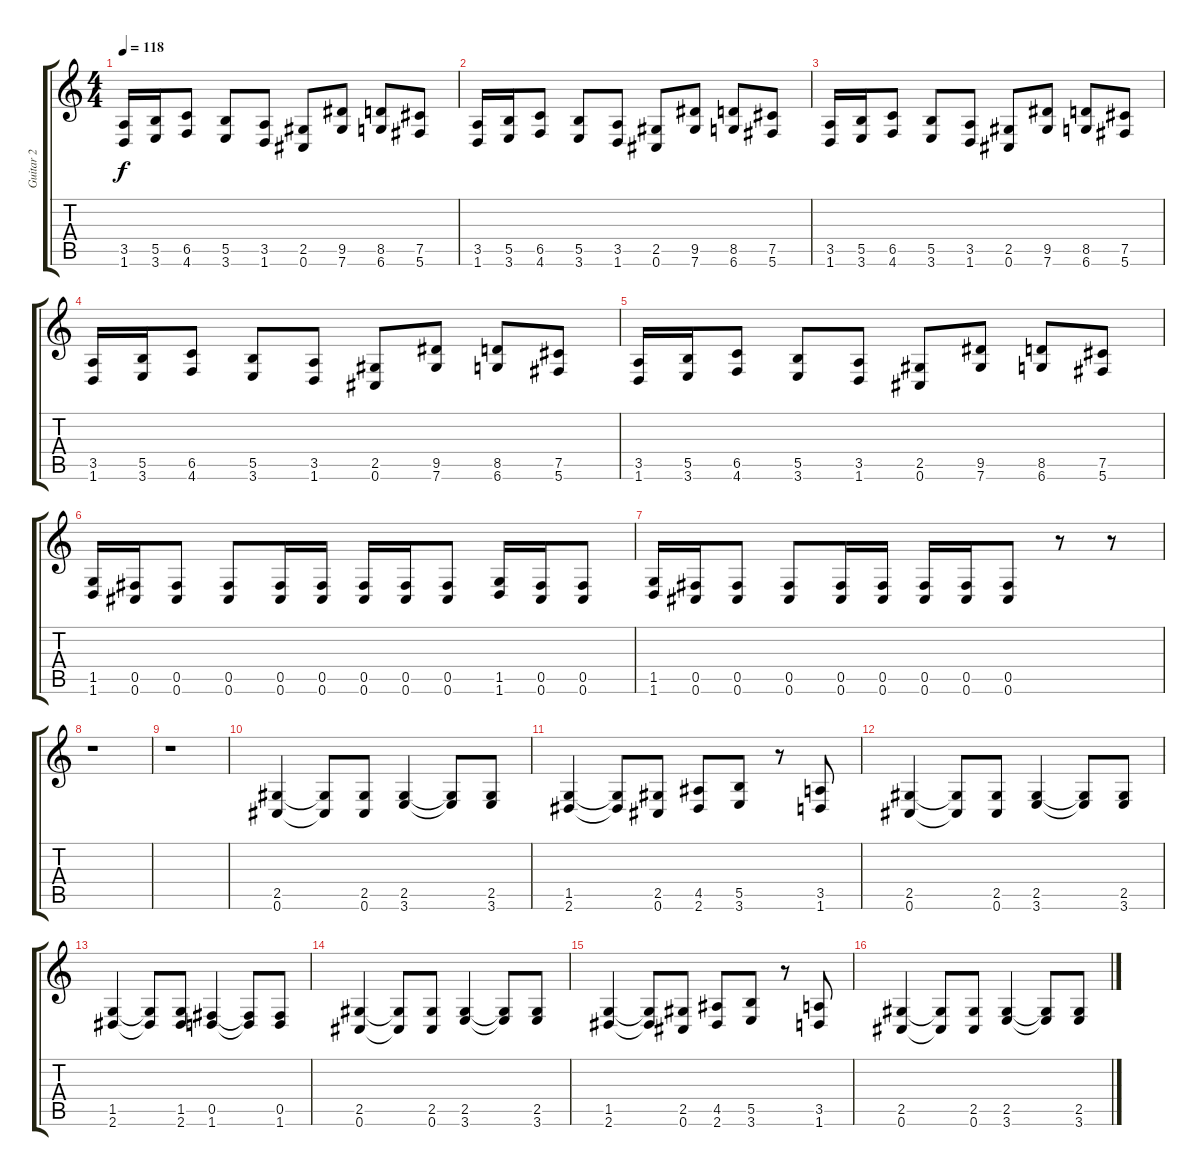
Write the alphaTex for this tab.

\track ("Guitar 2" "Guitar 2") {instrument distortionguitar}
\staff {score tabs}
\tuning (Db4 Ab3 E3 B2 Gb2 Db2) {hide}
\ts (4 4)
\tempo 118
\clef g2
\ks c
(3.5 1.6).16{dy f} (5.5 3.6).16 (6.5 4.6).8 (5.5 3.6).8 (3.5 1.6).8 (2.5 0.6).8 (9.5 7.6).8 (8.5 6.6).8 (7.5 5.6).8 |
(3.5 1.6).16 (5.5 3.6).16 (6.5 4.6).8 (5.5 3.6).8 (3.5 1.6).8 (2.5 0.6).8 (9.5 7.6).8 (8.5 6.6).8 (7.5 5.6).8 |
(3.5 1.6).16 (5.5 3.6).16 (6.5 4.6).8 (5.5 3.6).8 (3.5 1.6).8 (2.5 0.6).8 (9.5 7.6).8 (8.5 6.6).8 (7.5 5.6).8 |
(3.5 1.6).16 (5.5 3.6).16 (6.5 4.6).8 (5.5 3.6).8 (3.5 1.6).8 (2.5 0.6).8 (9.5 7.6).8 (8.5 6.6).8 (7.5 5.6).8 |
(3.5 1.6).16 (5.5 3.6).16 (6.5 4.6).8 (5.5 3.6).8 (3.5 1.6).8 (2.5 0.6).8 (9.5 7.6).8 (8.5 6.6).8 (7.5 5.6).8 |
(1.5 1.6).16 (0.5 0.6).16 (0.5 0.6).8 (0.5 0.6).8 (0.5 0.6).16 (0.5 0.6).16 (0.5 0.6).16 (0.5 0.6).16 (0.5 0.6).8 (1.5 1.6).16 (0.5 0.6).16 (0.5 0.6).8 |
(1.5 1.6).16 (0.5 0.6).16 (0.5 0.6).8 (0.5 0.6).8 (0.5 0.6).16 (0.5 0.6).16 (0.5 0.6).16 (0.5 0.6).16 (0.5 0.6).8 r.8 r.8 |
r.1 |
r.1 |
(2.5 0.6).4 (2.5{t} 0.6{t}).8 (2.5 0.6).8 (2.5 3.6).4 (2.5{t} 3.6{t}).8 (2.5 3.6).8 |
(1.5 2.6).4 (1.5{t} 2.6{t}).8 (2.5 0.6).8 (4.5 2.6).8 (5.5 3.6).8 r.8 (3.5 1.6).8 |
(2.5 0.6).4 (2.5{t} 0.6{t}).8 (2.5 0.6).8 (2.5 3.6).4 (2.5{t} 3.6{t}).8 (2.5 3.6).8 |
(1.5 2.6).4 (1.5{t} 2.6{t}).8 (1.5 2.6).8 (0.5 1.6).4 (0.5{t} 1.6{t}).8 (0.5 1.6).8 |
(2.5 0.6).4 (2.5{t} 0.6{t}).8 (2.5 0.6).8 (2.5 3.6).4 (2.5{t} 3.6{t}).8 (2.5 3.6).8 |
(1.5 2.6).4 (1.5{t} 2.6{t}).8 (2.5 0.6).8 (4.5 2.6).8 (5.5 3.6).8 r.8 (3.5 1.6).8 |
(2.5 0.6).4 (2.5{t} 0.6{t}).8 (2.5 0.6).8 (2.5 3.6).4 (2.5{t} 3.6{t}).8 (2.5 3.6).8
